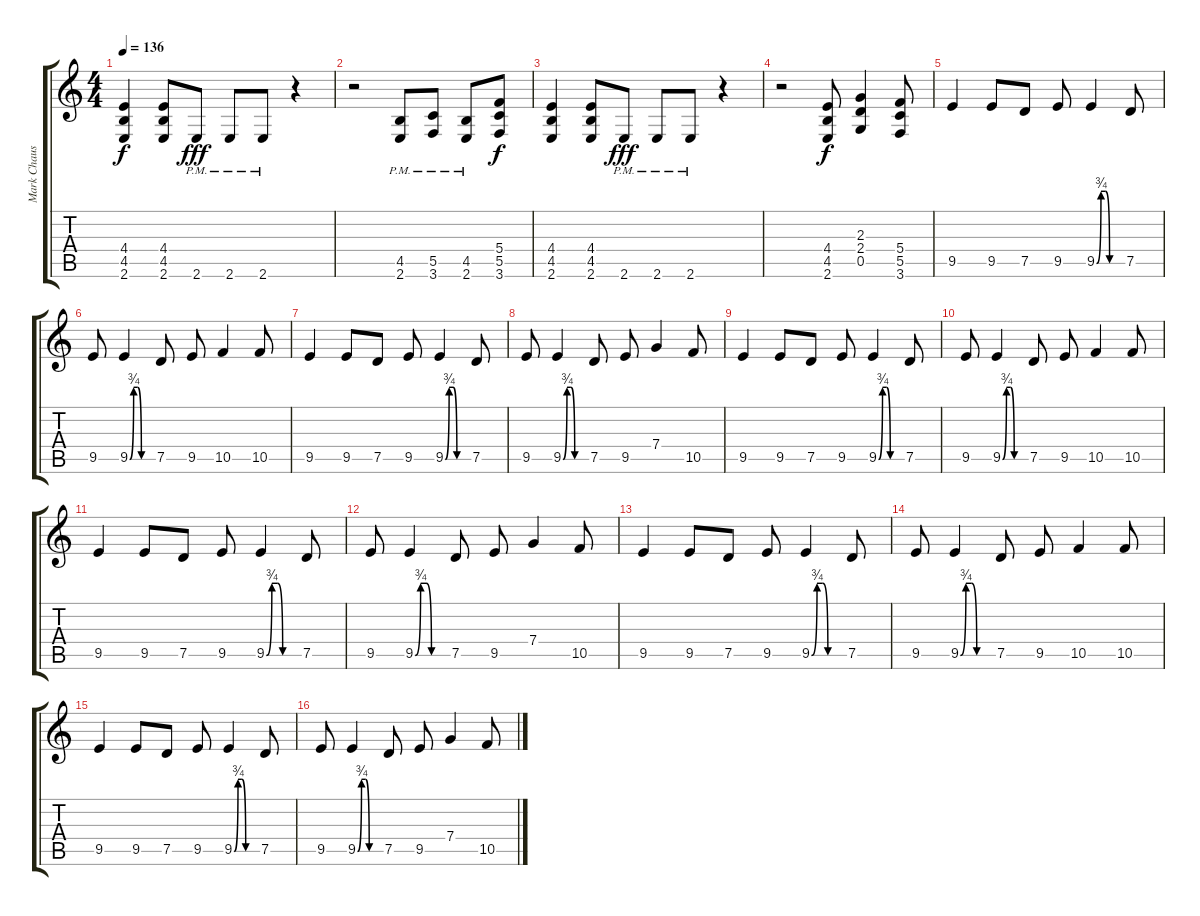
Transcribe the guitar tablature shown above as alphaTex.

\track ("Mark Chaussee" "Mark Chaus") {instrument distortionguitar}
\staff {score tabs}
\tuning (D4 A3 F3 C3 G2 D2) {hide}
\ts (4 4)
\tempo 136
\clef g2
\ks c
(4.4 4.5 2.6).4{dy f} (4.4 4.5 2.6).8 2.6{pm}.8{dy fff} 2.6{pm}.8 2.6{pm}.8 r.4 |
r.2 (4.5{pm} 2.6{pm}).8 (5.5{pm} 3.6{pm}).8 (4.5{pm} 2.6{pm}).8 (5.4 5.5 3.6).8{dy f} |
(4.4 4.5 2.6).4 (4.4 4.5 2.6).8 2.6{pm}.8{dy fff} 2.6{pm}.8 2.6{pm}.8 r.4 |
r.2 (4.4 4.5 2.6).8{dy f} (2.3 2.4 0.5).4 (5.4 5.5 3.6).8 |
9.5.4{volume 16} 9.5.8 7.5.8 9.5.8 9.5{be (custom 0 0 10 3 20 3 30 0 60 0)}.4 7.5.8 |
9.5.8 9.5{be (custom 0 0 10 3 20 3 30 0 60 0)}.4 7.5.8 9.5.8 10.5.4 10.5.8 |
9.5.4 9.5.8 7.5.8 9.5.8 9.5{be (custom 0 0 10 3 20 3 30 0 60 0)}.4 7.5.8 |
9.5.8 9.5{be (custom 0 0 10 3 20 3 30 0 60 0)}.4 7.5.8 9.5.8 7.4.4 10.5.8 |
9.5.4 9.5.8 7.5.8 9.5.8 9.5{be (custom 0 0 10 3 20 3 30 0 60 0)}.4 7.5.8 |
9.5.8 9.5{be (custom 0 0 10 3 20 3 30 0 60 0)}.4 7.5.8 9.5.8 10.5.4 10.5.8 |
9.5.4 9.5.8 7.5.8 9.5.8 9.5{be (custom 0 0 10 3 20 3 30 0 60 0)}.4 7.5.8 |
9.5.8 9.5{be (custom 0 0 10 3 20 3 30 0 60 0)}.4 7.5.8 9.5.8 7.4.4 10.5.8 |
9.5.4 9.5.8 7.5.8 9.5.8 9.5{be (custom 0 0 10 3 20 3 30 0 60 0)}.4 7.5.8 |
9.5.8 9.5{be (custom 0 0 10 3 20 3 30 0 60 0)}.4 7.5.8 9.5.8 10.5.4 10.5.8 |
9.5.4 9.5.8 7.5.8 9.5.8 9.5{be (custom 0 0 10 3 20 3 30 0 60 0)}.4 7.5.8 |
9.5.8 9.5{be (custom 0 0 10 3 20 3 30 0 60 0)}.4 7.5.8 9.5.8 7.4.4 10.5.8
